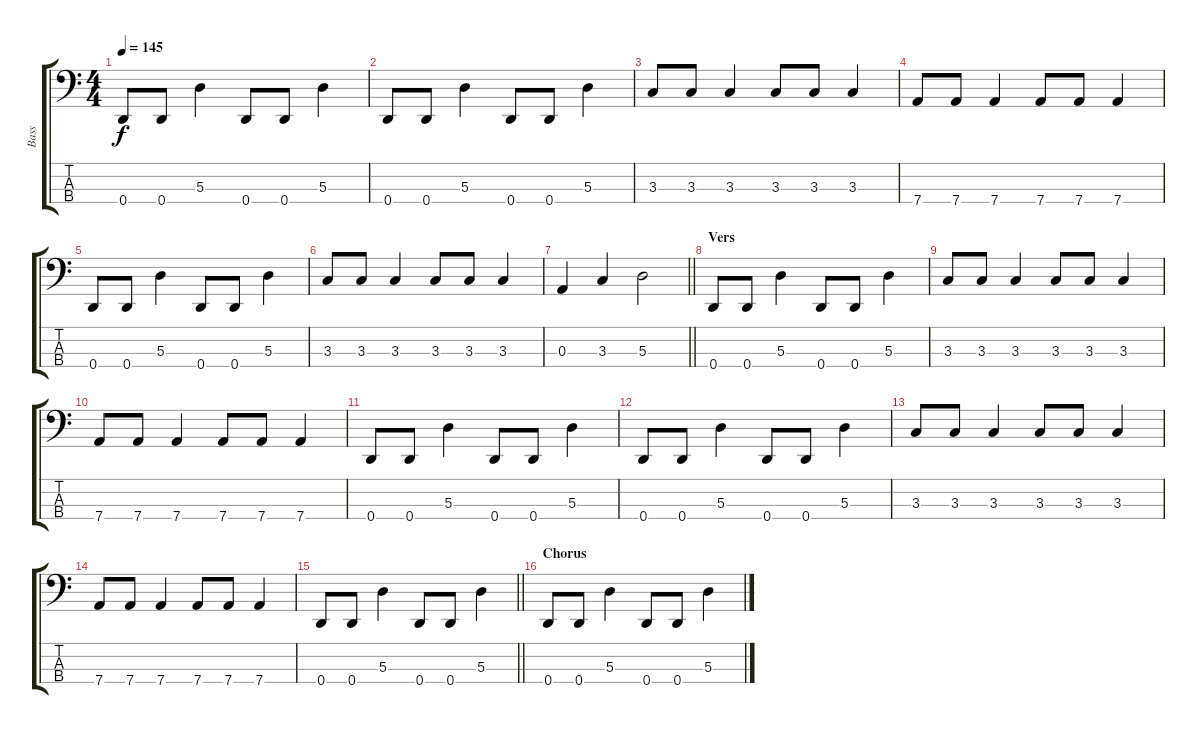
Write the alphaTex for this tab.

\track ("Bass" "Bass") {instrument electricbassfinger}
\staff {score tabs}
\tuning (G2 D2 A1 D1) {hide}
\ts (4 4)
\tempo 145
\clef f4
\ks c
0.4.8{dy f} 0.4.8 5.3.4 0.4.8 0.4.8 5.3.4 |
0.4.8 0.4.8 5.3.4 0.4.8 0.4.8 5.3.4 |
3.3.8 3.3.8 3.3.4 3.3.8 3.3.8 3.3.4 |
7.4.8 7.4.8 7.4.4 7.4.8 7.4.8 7.4.4 |
0.4.8 0.4.8 5.3.4 0.4.8 0.4.8 5.3.4 |
3.3.8 3.3.8 3.3.4 3.3.8 3.3.8 3.3.4 |
\barLineRight lightlight
0.3.4 3.3.4 5.3.2 |
\section ("" "Vers")
0.4.8 0.4.8 5.3.4 0.4.8 0.4.8 5.3.4 |
3.3.8 3.3.8 3.3.4 3.3.8 3.3.8 3.3.4 |
7.4.8 7.4.8 7.4.4 7.4.8 7.4.8 7.4.4 |
0.4.8 0.4.8 5.3.4 0.4.8 0.4.8 5.3.4 |
0.4.8 0.4.8 5.3.4 0.4.8 0.4.8 5.3.4 |
3.3.8 3.3.8 3.3.4 3.3.8 3.3.8 3.3.4 |
7.4.8 7.4.8 7.4.4 7.4.8 7.4.8 7.4.4 |
\barLineRight lightlight
0.4.8 0.4.8 5.3.4 0.4.8 0.4.8 5.3.4 |
\section ("" "Chorus")
0.4.8 0.4.8 5.3.4 0.4.8 0.4.8 5.3.4
